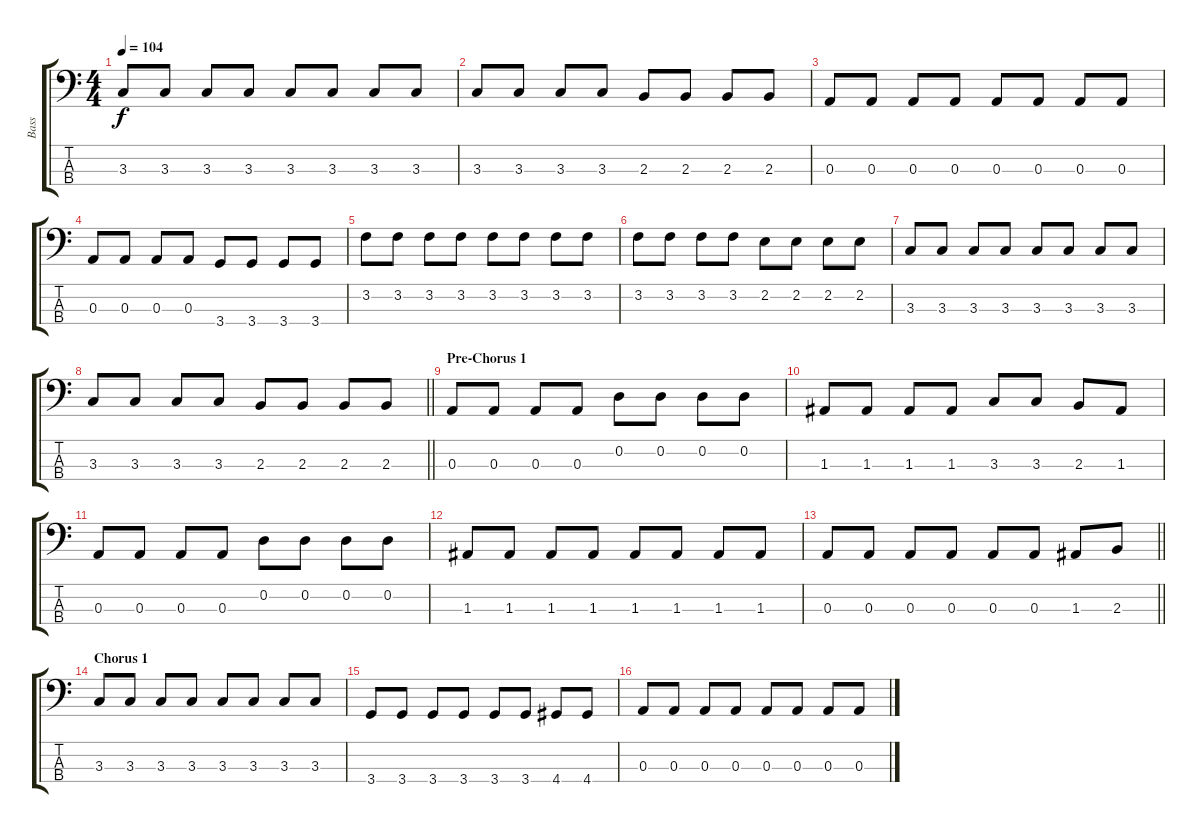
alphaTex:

\track ("Bass" "Bass") {instrument electricbasspick}
\staff {score tabs}
\tuning (G2 D2 A1 E1) {hide}
\ts (4 4)
\tempo 104
\clef f4
\ks c
3.3.8{dy f} 3.3.8 3.3.8 3.3.8 3.3.8 3.3.8 3.3.8 3.3.8 |
3.3.8 3.3.8 3.3.8 3.3.8 2.3.8 2.3.8 2.3.8 2.3.8 |
0.3.8 0.3.8 0.3.8 0.3.8 0.3.8 0.3.8 0.3.8 0.3.8 |
0.3.8 0.3.8 0.3.8 0.3.8 3.4.8 3.4.8 3.4.8 3.4.8 |
3.2.8 3.2.8 3.2.8 3.2.8 3.2.8 3.2.8 3.2.8 3.2.8 |
3.2.8 3.2.8 3.2.8 3.2.8 2.2.8 2.2.8 2.2.8 2.2.8 |
3.3.8 3.3.8 3.3.8 3.3.8 3.3.8 3.3.8 3.3.8 3.3.8 |
\barLineRight lightlight
3.3.8 3.3.8 3.3.8 3.3.8 2.3.8 2.3.8 2.3.8 2.3.8 |
\section ("" "Pre-Chorus 1")
0.3.8 0.3.8 0.3.8 0.3.8 0.2.8 0.2.8 0.2.8 0.2.8 |
1.3.8 1.3.8 1.3.8 1.3.8 3.3.8 3.3.8 2.3.8 1.3.8 |
0.3.8 0.3.8 0.3.8 0.3.8 0.2.8 0.2.8 0.2.8 0.2.8 |
1.3.8 1.3.8 1.3.8 1.3.8 1.3.8 1.3.8 1.3.8 1.3.8 |
\barLineRight lightlight
0.3.8 0.3.8 0.3.8 0.3.8 0.3.8 0.3.8 1.3.8 2.3.8 |
\section ("" "Chorus 1")
3.3.8 3.3.8 3.3.8 3.3.8 3.3.8 3.3.8 3.3.8 3.3.8 |
3.4.8 3.4.8 3.4.8 3.4.8 3.4.8 3.4.8 4.4.8 4.4.8 |
0.3.8 0.3.8 0.3.8 0.3.8 0.3.8 0.3.8 0.3.8 0.3.8
